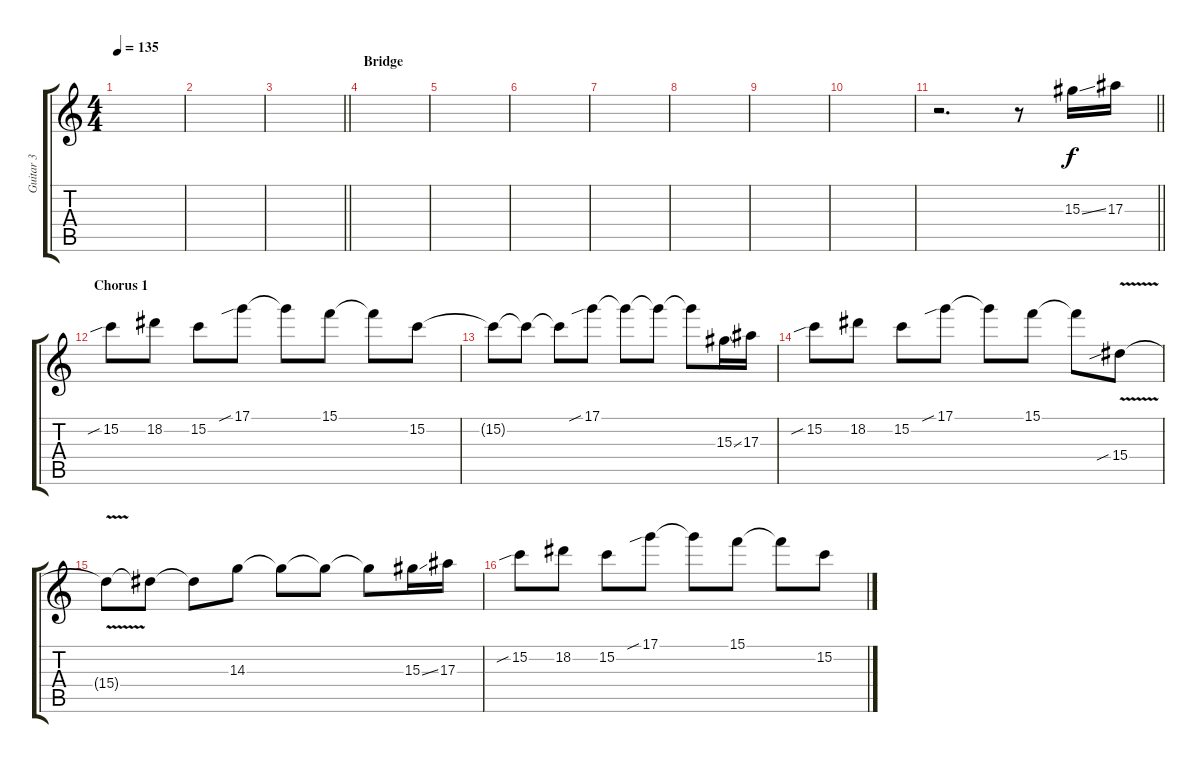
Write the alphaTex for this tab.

\track ("Guitar 3" "Guitar 3") {instrument distortionguitar}
\staff {score tabs}
\tuning (D4 A3 F3 C3 G2 C2) {hide}
\ts (4 4)
\tempo 135
\clef g2
\ks c
|
|
\barLineRight lightlight
|
\section ("" "Bridge")
|
|
|
|
|
|
|
\barLineRight lightlight
r.2{d} r.8 15.3{ss}.16 17.3.16 |
\section ("" "Chorus 1")
15.2{sib}.8 18.2.8 15.2.8 17.1{sib}.8 17.1{t}.8 15.1.8 15.1{t}.8 15.2.8 |
15.2{t}.8 15.2{t}.8 15.2{t}.8 17.1{sib}.8 17.1{t}.8 17.1{t}.8 17.1{t}.8 15.3{ss}.16 17.3.16 |
15.2{sib}.8 18.2.8 15.2.8 17.1{sib}.8 17.1{t}.8 15.1.8 15.1{t}.8 15.4{v sib}.8 |
15.4{t}.8 15.4{t}.8 15.4{t}.8 14.3.8 14.3{t}.8 14.3{t}.8 14.3{t}.8 15.3{ss}.16 17.3.16 |
15.2{sib}.8 18.2.8 15.2.8 17.1{sib}.8 17.1{t}.8 15.1.8 15.1{t}.8 15.2.8
